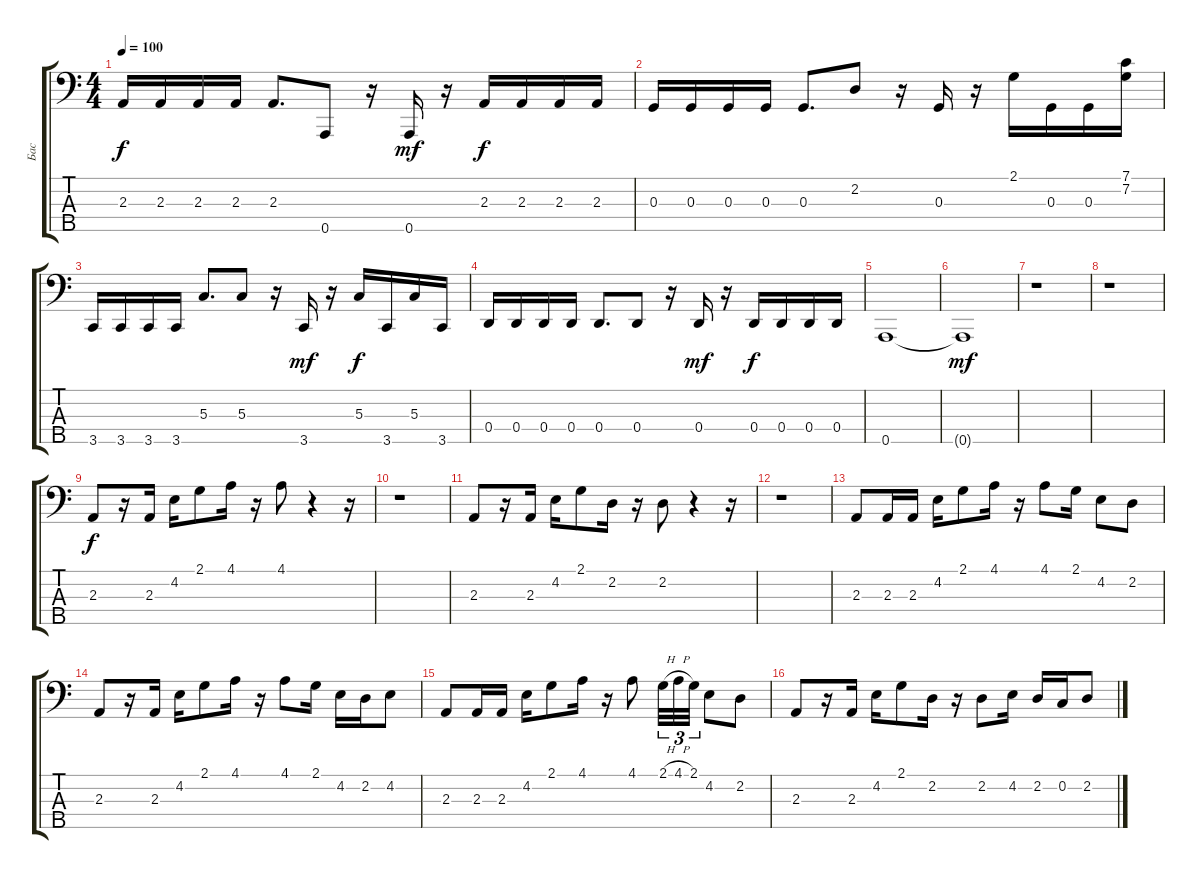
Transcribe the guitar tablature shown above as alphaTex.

\track ("Бас" "Бас") {instrument electricbassfinger}
\staff {score tabs}
\tuning (F2 C2 G1 D1 A0) {hide}
\ts (4 4)
\tempo 100
\clef f4
\ks c
2.3.16{dy f} 2.3.16 2.3.16 2.3.16 2.3.8{d} 0.5.8 r.16 0.5.16{dy mf} r.16 2.3.16{dy f} 2.3.16 2.3.16 2.3.16 |
0.3.16 0.3.16 0.3.16 0.3.16 0.3.8{d} 2.2.8 r.16 0.3.16 r.16 2.1.16 0.3.16 0.3.16 (7.1 7.2).16 |
3.5.16 3.5.16 3.5.16 3.5.16 5.3.8{d} 5.3.8 r.16 3.5.16{dy mf} r.16 5.3.16{dy f} 3.5.16 5.3.16 3.5.16 |
0.4.16 0.4.16 0.4.16 0.4.16 0.4.8{d} 0.4.8 r.16 0.4.16{dy mf} r.16 0.4.16{dy f} 0.4.16 0.4.16 0.4.16 |
0.5.1 |
0.5{t}.1{dy mf} |
r.1 |
r.1 |
2.3.8{dy f} r.16 2.3.16 4.2.16 2.1.8 4.1.16 r.16 4.1.8 r.4 r.16 |
r.1 |
2.3.8 r.16 2.3.16 4.2.16 2.1.8 2.2.16 r.16 2.2.8 r.4 r.16 |
r.1 |
2.3.8 2.3.16 2.3.16 4.2.16 2.1.8 4.1.16 r.16 4.1.8 2.1.16 4.2.8 2.2.8 |
2.3.8 r.16 2.3.16 4.2.16 2.1.8 4.1.16 r.16 4.1.8 2.1.16 4.2.16 2.2.16 4.2.8 |
2.3.8 2.3.16 2.3.16 4.2.16 2.1.8 4.1.16 r.16 4.1.8 2.1{h}.32{tu (3 2)} 4.1{h}.32{tu (3 2)} 2.1.32{tu (3 2)} 4.2.8 2.2.8 |
2.3.8 r.16 2.3.16 4.2.16 2.1.8 2.2.16 r.16 2.2.8 4.2.16 2.2.16 0.2.16 2.2.8
